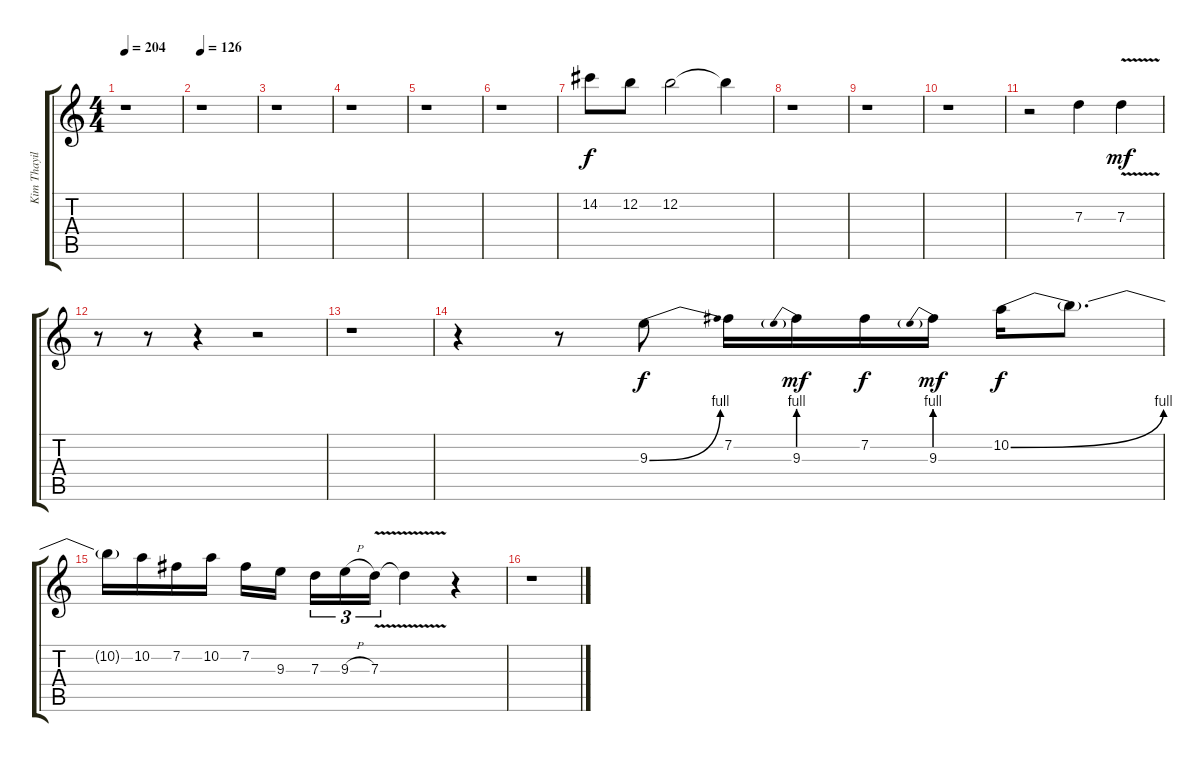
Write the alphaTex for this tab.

\track ("Kim Thayil - Solo" "Kim Thayil") {instrument distortionguitar}
\staff {score tabs}
\tuning (E4 B3 G3 D3 A2 D2) {hide}
\ts (4 4)
\tempo 204
\clef g2
\ks c
r.1{dy f} |
\tempo 126
r.1 |
r.1 |
r.1 |
r.1 |
r.1 |
14.2.8 12.2.8 12.2.2 12.2{t}.4 |
r.1 |
r.1 |
r.1 |
r.2 7.3.4 7.3{v}.4{dy mf} |
r.8 r.8 r.4 r.2 |
r.1 |
r.4 r.8 9.3{be (bend 0 0 60 4)}.8{dy f} 7.2.16 9.3{be (prebend 0 4 60 4)}.16{dy mf} 7.2.16{dy f} 9.3{be (prebend 0 4 60 4)}.16{dy mf} 10.2{be (bend 0 0 60 4)}.16{dy f} 10.2{t}.8{d} |
10.2{t}.16 10.2.16 7.2.16 10.2.16 7.2.16 9.3.16 7.3.16{tu (3 2)} 9.3{h}.16{tu (3 2)} 7.3{v}.16{tu (3 2)} 7.3{t}.4 r.4 |
r.1
